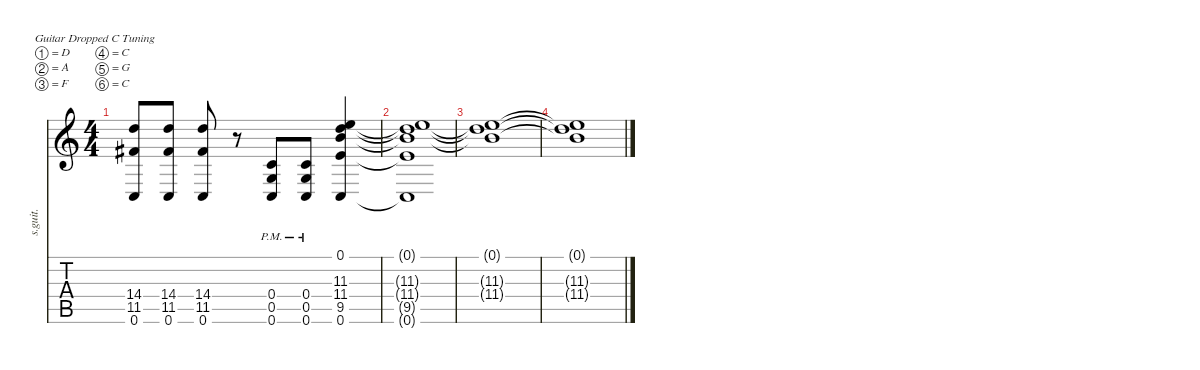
\defaultSystemsLayout 4
\hideDynamics
\bracketExtendMode nobrackets
\track ("Guitare 1" "s.guit.") {instrument overdrivenguitar}
\staff {score tabs}
\tuning (D4 A3 F3 C3 G2 C2)
\ts (4 4)
\tempo (170 hide)
\clef g2
\ks c
(14.4 11.5{acc #} 0.6).8{lyrics (0 "") lyrics (1 "") lyrics (2 "") lyrics (3 "") lyrics (4 "") dy f} (14.4 11.5{acc #} 0.6).8{lyrics (0 "") lyrics (1 "") lyrics (2 "") lyrics (3 "") lyrics (4 "")} (14.4 11.5{acc #} 0.6).8{lyrics (0 "") lyrics (1 "") lyrics (2 "") lyrics (3 "") lyrics (4 "")} r.8 (0.4{pm} 0.5{pm} 0.6{pm}).8{lyrics (0 "") lyrics (1 "") lyrics (2 "") lyrics (3 "") lyrics (4 "")} (0.4{pm} 0.5{pm} 0.6{pm}).8{lyrics (0 "") lyrics (1 "") lyrics (2 "") lyrics (3 "") lyrics (4 "")} (0.1 11.3 11.4 9.5 0.6).4{lyrics (0 "") lyrics (1 "") lyrics (2 "") lyrics (3 "") lyrics (4 "")} |
(0.1{t} 11.3{t} 11.4{t} 9.5{t} 0.6{t}).1{lyrics (0 "") lyrics (1 "") lyrics (2 "") lyrics (3 "") lyrics (4 "")} |
(0.1{t} 11.3{t} 11.4{t}).1{lyrics (0 "") lyrics (1 "") lyrics (2 "") lyrics (3 "") lyrics (4 "")} |
(0.1{t} 11.3{t} 11.4{t}).1{lyrics (0 "") lyrics (1 "") lyrics (2 "") lyrics (3 "") lyrics (4 "")}
